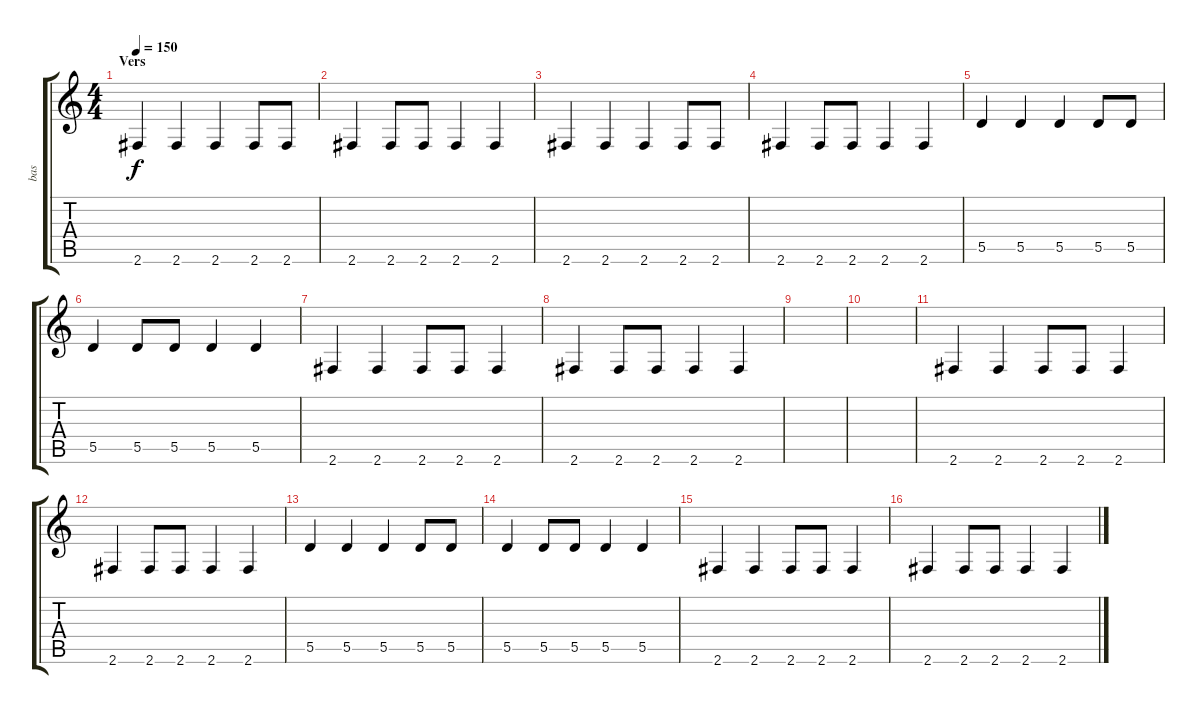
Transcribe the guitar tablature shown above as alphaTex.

\track ("bas" "bas") {instrument electricbassfinger}
\staff {score tabs}
\tuning (E4 B3 G3 D3 A2 E2) {hide}
\ts (4 4)
\section ("" "Vers")
\tempo 150
\clef g2
\ks c
2.6.4{dy f} 2.6.4 2.6.4 2.6.8 2.6.8 |
2.6.4 2.6.8 2.6.8 2.6.4 2.6.4 |
2.6.4 2.6.4 2.6.4 2.6.8 2.6.8 |
2.6.4 2.6.8 2.6.8 2.6.4 2.6.4 |
5.5.4 5.5.4 5.5.4 5.5.8 5.5.8 |
5.5.4 5.5.8 5.5.8 5.5.4 5.5.4 |
2.6.4 2.6.4 2.6.8 2.6.8 2.6.4 |
2.6.4 2.6.8 2.6.8 2.6.4 2.6.4 |
|
|
2.6.4 2.6.4 2.6.8 2.6.8 2.6.4 |
2.6.4 2.6.8 2.6.8 2.6.4 2.6.4 |
5.5.4 5.5.4 5.5.4 5.5.8 5.5.8 |
5.5.4 5.5.8 5.5.8 5.5.4 5.5.4 |
2.6.4 2.6.4 2.6.8 2.6.8 2.6.4 |
2.6.4 2.6.8 2.6.8 2.6.4 2.6.4
